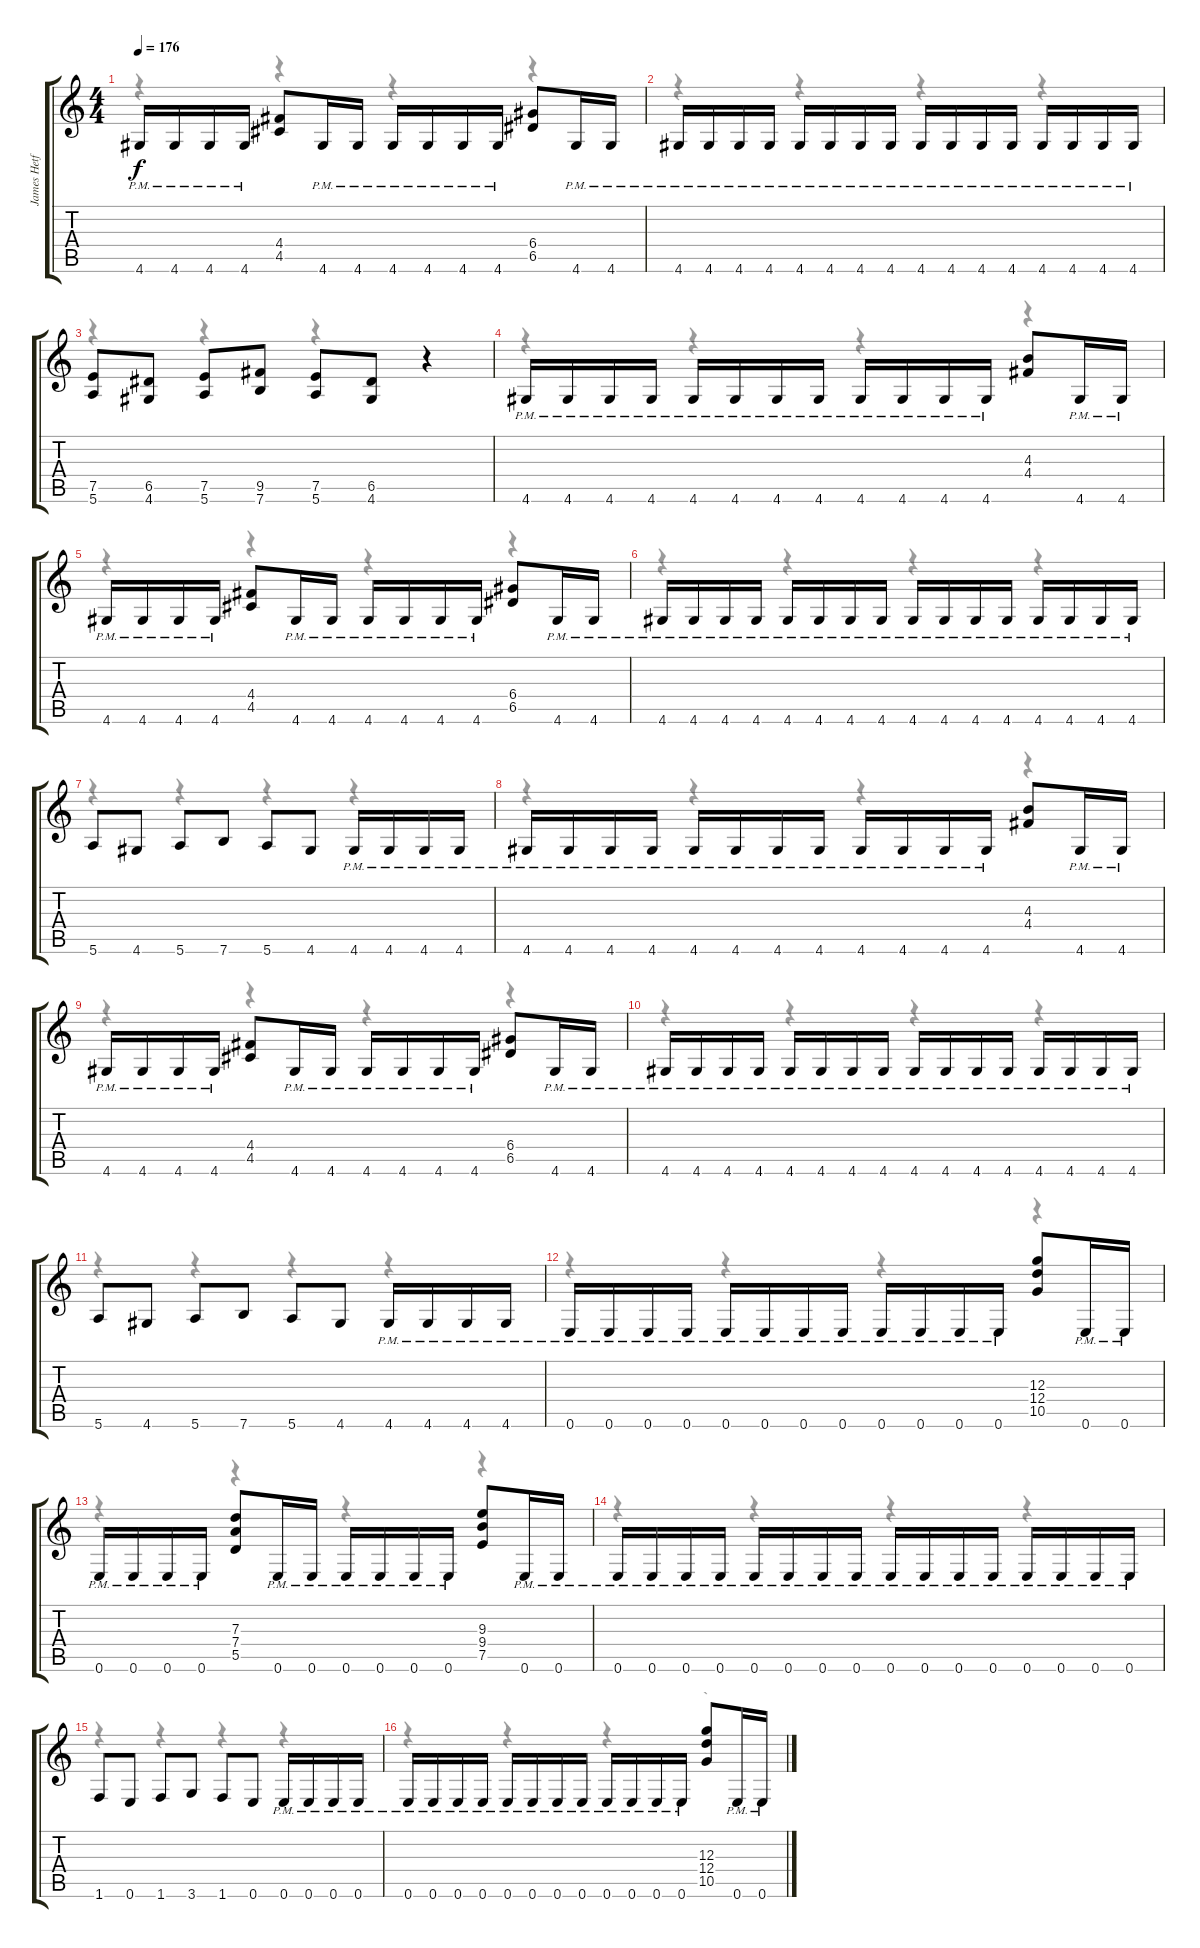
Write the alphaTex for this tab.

\track ("James Hetfield" "James Hetf") {instrument distortionguitar}
\staff {score tabs}
\tuning (E4 B3 G3 D3 A2 E2) {hide}
\voice
\ts (4 4)
\tempo 176
\clef g2
\ks c
4.6{pm}.16{dy f} 4.6{pm}.16 4.6{pm}.16 4.6{pm}.16 (4.4 4.5).8 4.6{pm}.16 4.6{pm}.16 4.6{pm}.16 4.6{pm}.16 4.6{pm}.16 4.6{pm}.16 (6.4 6.5).8 4.6{pm}.16 4.6{pm}.16 |
4.6{pm}.16 4.6{pm}.16 4.6{pm}.16 4.6{pm}.16 4.6{pm}.16 4.6{pm}.16 4.6{pm}.16 4.6{pm}.16 4.6{pm}.16 4.6{pm}.16 4.6{pm}.16 4.6{pm}.16 4.6{pm}.16 4.6{pm}.16 4.6{pm}.16 4.6{pm}.16 |
(7.5 5.6).8 (6.5 4.6).8 (7.5 5.6).8 (9.5 7.6).8 (7.5 5.6).8 (6.5 4.6).8 r.4 |
4.6{pm}.16 4.6{pm}.16 4.6{pm}.16 4.6{pm}.16 4.6{pm}.16 4.6{pm}.16 4.6{pm}.16 4.6{pm}.16 4.6{pm}.16 4.6{pm}.16 4.6{pm}.16 4.6{pm}.16 (4.3 4.4).8 4.6{pm}.16 4.6{pm}.16 |
4.6{pm}.16 4.6{pm}.16 4.6{pm}.16 4.6{pm}.16 (4.4 4.5).8 4.6{pm}.16 4.6{pm}.16 4.6{pm}.16 4.6{pm}.16 4.6{pm}.16 4.6{pm}.16 (6.4 6.5).8 4.6{pm}.16 4.6{pm}.16 |
4.6{pm}.16 4.6{pm}.16 4.6{pm}.16 4.6{pm}.16 4.6{pm}.16 4.6{pm}.16 4.6{pm}.16 4.6{pm}.16 4.6{pm}.16 4.6{pm}.16 4.6{pm}.16 4.6{pm}.16 4.6{pm}.16 4.6{pm}.16 4.6{pm}.16 4.6{pm}.16 |
5.6.8 4.6.8 5.6.8 7.6.8 5.6.8 4.6.8 4.6{pm}.16 4.6{pm}.16 4.6{pm}.16 4.6{pm}.16 |
4.6{pm}.16 4.6{pm}.16 4.6{pm}.16 4.6{pm}.16 4.6{pm}.16 4.6{pm}.16 4.6{pm}.16 4.6{pm}.16 4.6{pm}.16 4.6{pm}.16 4.6{pm}.16 4.6{pm}.16 (4.3 4.4).8 4.6{pm}.16 4.6{pm}.16 |
4.6{pm}.16 4.6{pm}.16 4.6{pm}.16 4.6{pm}.16 (4.4 4.5).8 4.6{pm}.16 4.6{pm}.16 4.6{pm}.16 4.6{pm}.16 4.6{pm}.16 4.6{pm}.16 (6.4 6.5).8 4.6{pm}.16 4.6{pm}.16 |
4.6{pm}.16 4.6{pm}.16 4.6{pm}.16 4.6{pm}.16 4.6{pm}.16 4.6{pm}.16 4.6{pm}.16 4.6{pm}.16 4.6{pm}.16 4.6{pm}.16 4.6{pm}.16 4.6{pm}.16 4.6{pm}.16 4.6{pm}.16 4.6{pm}.16 4.6{pm}.16 |
5.6.8 4.6.8 5.6.8 7.6.8 5.6.8 4.6.8 4.6{pm}.16 4.6{pm}.16 4.6{pm}.16 4.6{pm}.16 |
0.6{pm}.16 0.6{pm}.16 0.6{pm}.16 0.6{pm}.16 0.6{pm}.16 0.6{pm}.16 0.6{pm}.16 0.6{pm}.16 0.6{pm}.16 0.6{pm}.16 0.6{pm}.16 0.6{pm}.16 (12.3 12.4 10.5).8 0.6{pm}.16 0.6{pm}.16 |
0.6{pm}.16 0.6{pm}.16 0.6{pm}.16 0.6{pm}.16 (7.3 7.4 5.5).8 0.6{pm}.16 0.6{pm}.16 0.6{pm}.16 0.6{pm}.16 0.6{pm}.16 0.6{pm}.16 (9.3 9.4 7.5).8 0.6{pm}.16 0.6{pm}.16 |
0.6{pm}.16 0.6{pm}.16 0.6{pm}.16 0.6{pm}.16 0.6{pm}.16 0.6{pm}.16 0.6{pm}.16 0.6{pm}.16 0.6{pm}.16 0.6{pm}.16 0.6{pm}.16 0.6{pm}.16 0.6{pm}.16 0.6{pm}.16 0.6{pm}.16 0.6{pm}.16 |
1.6.8 0.6.8 1.6.8 3.6.8 1.6.8 0.6.8 0.6{pm}.16 0.6{pm}.16 0.6{pm}.16 0.6{pm}.16 |
0.6{pm}.16 0.6{pm}.16 0.6{pm}.16 0.6{pm}.16 0.6{pm}.16 0.6{pm}.16 0.6{pm}.16 0.6{pm}.16 0.6{pm}.16 0.6{pm}.16 0.6{pm}.16 0.6{pm}.16 (12.3 12.4 10.5).8 0.6{pm}.16 0.6{pm}.16
\voice
\clef g2
\ottava regular
\simile none
\ks c
r.4{dy f} r.4 r.4 r.4 |
r.4 r.4 r.4 r.4 |
r.4 r.4 r.4 r.4 |
r.4 r.4 r.4 r.4 |
r.4 r.4 r.4 r.4 |
r.4 r.4 r.4 r.4 |
r.4 r.4 r.4 r.4 |
r.4 r.4 r.4 r.4 |
r.4 r.4 r.4 r.4 |
r.4 r.4 r.4 r.4 |
r.4 r.4 r.4 r.4 |
r.4 r.4 r.4 r.4 |
r.4 r.4 r.4 r.4 |
r.4 r.4 r.4 r.4 |
r.4 r.4 r.4 r.4 |
r.4 r.4 r.4 r.4
